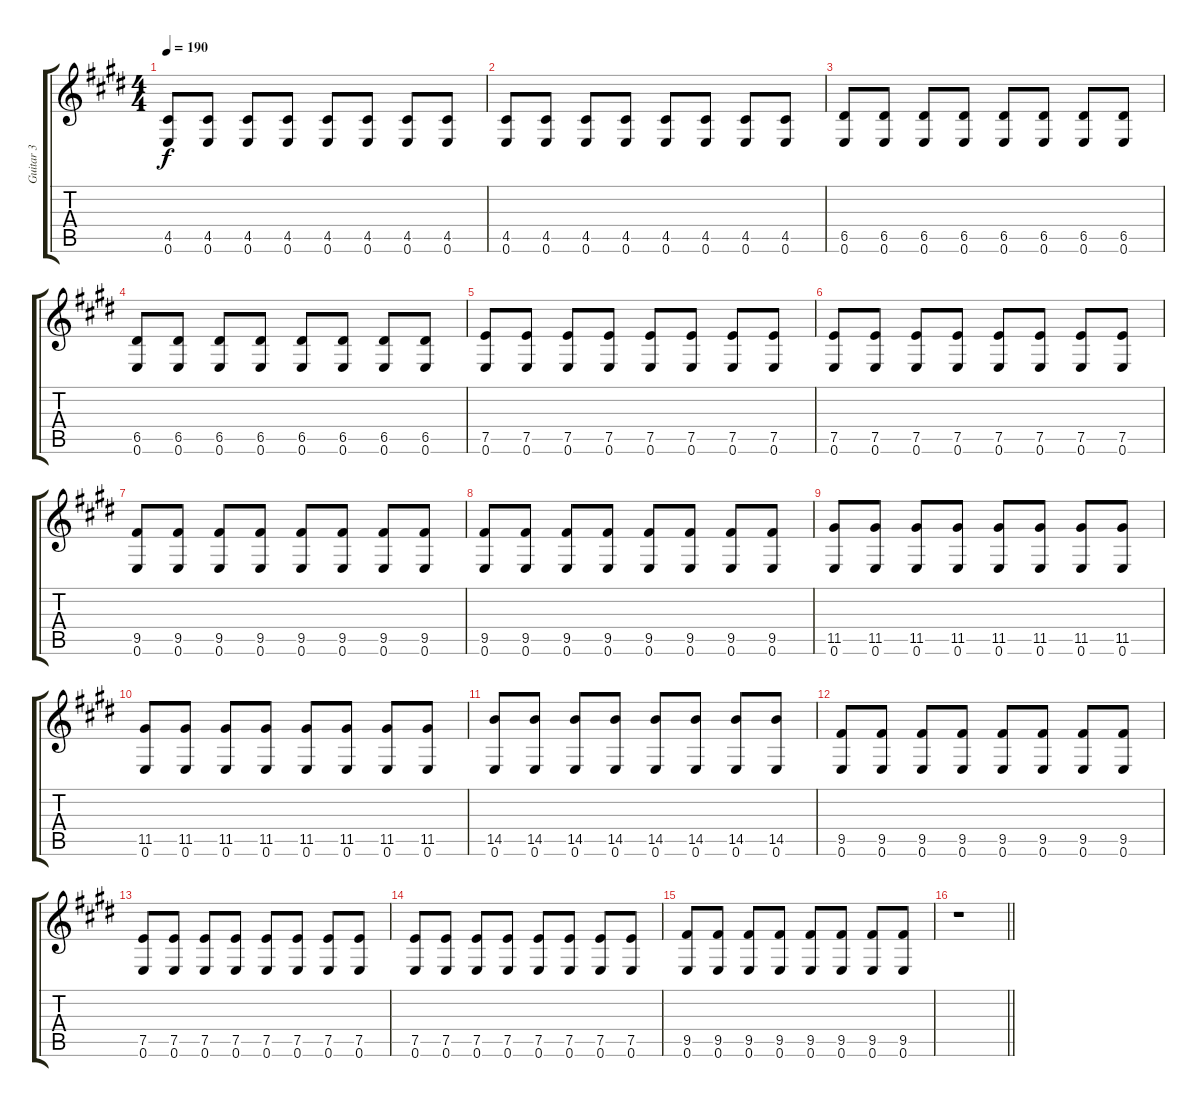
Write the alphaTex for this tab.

\track ("Guitar 3" "Guitar 3") {instrument distortionguitar}
\staff {score tabs}
\tuning (E4 B3 G3 D3 A2 E2) {hide}
\ts (4 4)
\tempo 190
\clef g2
\ks e
(4.5 0.6).8{dy f} (4.5 0.6).8 (4.5 0.6).8 (4.5 0.6).8 (4.5 0.6).8 (4.5 0.6).8 (4.5 0.6).8 (4.5 0.6).8 |
(4.5 0.6).8 (4.5 0.6).8 (4.5 0.6).8 (4.5 0.6).8 (4.5 0.6).8 (4.5 0.6).8 (4.5 0.6).8 (4.5 0.6).8 |
(6.5 0.6).8 (6.5 0.6).8 (6.5 0.6).8 (6.5 0.6).8 (6.5 0.6).8 (6.5 0.6).8 (6.5 0.6).8 (6.5 0.6).8 |
(6.5 0.6).8 (6.5 0.6).8 (6.5 0.6).8 (6.5 0.6).8 (6.5 0.6).8 (6.5 0.6).8 (6.5 0.6).8 (6.5 0.6).8 |
(7.5 0.6).8 (7.5 0.6).8 (7.5 0.6).8 (7.5 0.6).8 (7.5 0.6).8 (7.5 0.6).8 (7.5 0.6).8 (7.5 0.6).8 |
(7.5 0.6).8 (7.5 0.6).8 (7.5 0.6).8 (7.5 0.6).8 (7.5 0.6).8 (7.5 0.6).8 (7.5 0.6).8 (7.5 0.6).8 |
(9.5 0.6).8 (9.5 0.6).8 (9.5 0.6).8 (9.5 0.6).8 (9.5 0.6).8 (9.5 0.6).8 (9.5 0.6).8 (9.5 0.6).8 |
(9.5 0.6).8 (9.5 0.6).8 (9.5 0.6).8 (9.5 0.6).8 (9.5 0.6).8 (9.5 0.6).8 (9.5 0.6).8 (9.5 0.6).8 |
(11.5 0.6).8 (11.5 0.6).8 (11.5 0.6).8 (11.5 0.6).8 (11.5 0.6).8 (11.5 0.6).8 (11.5 0.6).8 (11.5 0.6).8 |
(11.5 0.6).8 (11.5 0.6).8 (11.5 0.6).8 (11.5 0.6).8 (11.5 0.6).8 (11.5 0.6).8 (11.5 0.6).8 (11.5 0.6).8 |
(14.5 0.6).8 (14.5 0.6).8 (14.5 0.6).8 (14.5 0.6).8 (14.5 0.6).8 (14.5 0.6).8 (14.5 0.6).8 (14.5 0.6).8 |
(9.5 0.6).8 (9.5 0.6).8 (9.5 0.6).8 (9.5 0.6).8 (9.5 0.6).8 (9.5 0.6).8 (9.5 0.6).8 (9.5 0.6).8 |
(7.5 0.6).8 (7.5 0.6).8 (7.5 0.6).8 (7.5 0.6).8 (7.5 0.6).8 (7.5 0.6).8 (7.5 0.6).8 (7.5 0.6).8 |
(7.5 0.6).8 (7.5 0.6).8 (7.5 0.6).8 (7.5 0.6).8 (7.5 0.6).8 (7.5 0.6).8 (7.5 0.6).8 (7.5 0.6).8 |
(9.5 0.6).8 (9.5 0.6).8 (9.5 0.6).8 (9.5 0.6).8 (9.5 0.6).8 (9.5 0.6).8 (9.5 0.6).8 (9.5 0.6).8 |
\barLineRight lightlight
r.1
